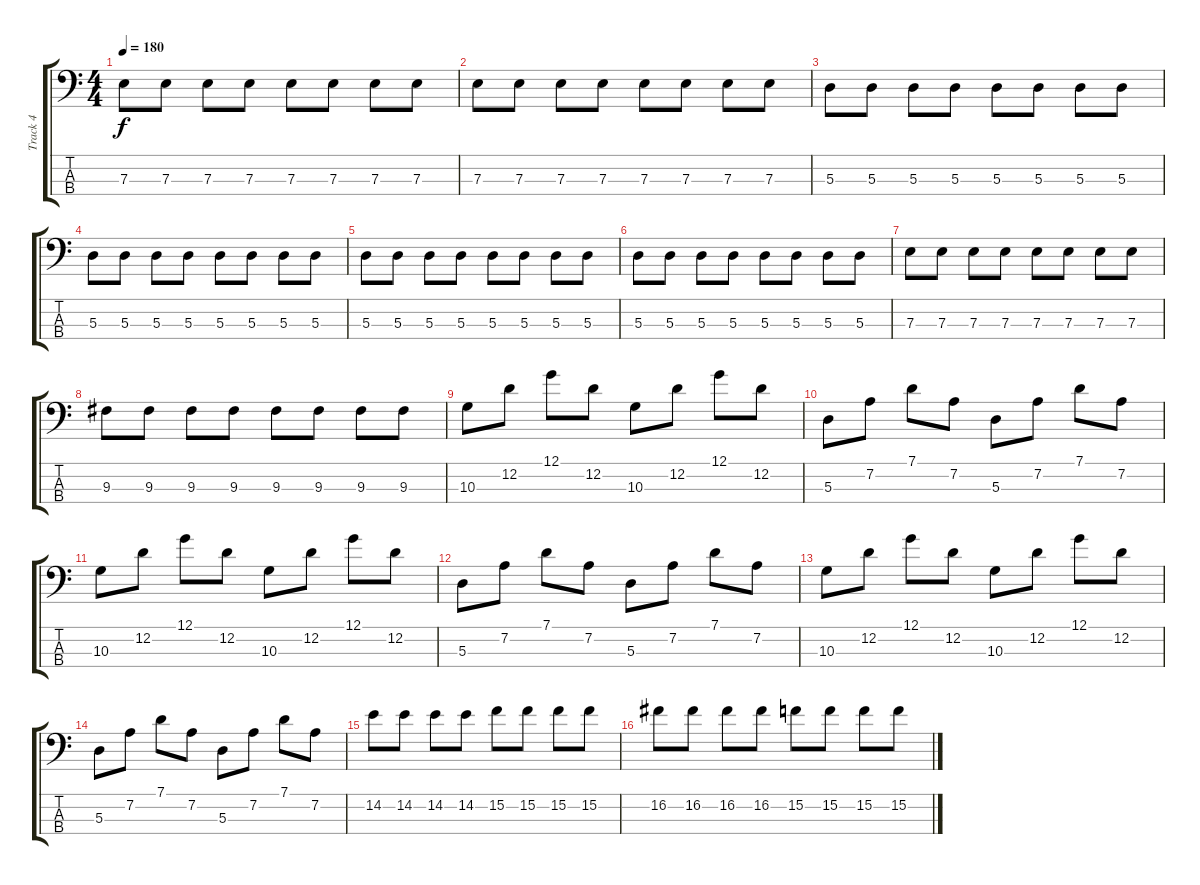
\track ("Track 4" "Track 4") {instrument electricbassfinger}
\staff {score tabs}
\tuning (G2 D2 A1 E1) {hide}
\ts (4 4)
\tempo 180
\clef f4
\ks c
7.3.8{dy f} 7.3.8 7.3.8 7.3.8 7.3.8 7.3.8 7.3.8 7.3.8 |
7.3.8 7.3.8 7.3.8 7.3.8 7.3.8 7.3.8 7.3.8 7.3.8 |
5.3.8 5.3.8 5.3.8 5.3.8 5.3.8 5.3.8 5.3.8 5.3.8 |
5.3.8 5.3.8 5.3.8 5.3.8 5.3.8 5.3.8 5.3.8 5.3.8 |
5.3.8 5.3.8 5.3.8 5.3.8 5.3.8 5.3.8 5.3.8 5.3.8 |
5.3.8 5.3.8 5.3.8 5.3.8 5.3.8 5.3.8 5.3.8 5.3.8 |
7.3.8 7.3.8 7.3.8 7.3.8 7.3.8 7.3.8 7.3.8 7.3.8 |
9.3.8 9.3.8 9.3.8 9.3.8 9.3.8 9.3.8 9.3.8 9.3.8 |
10.3.8 12.2.8 12.1.8 12.2.8 10.3.8 12.2.8 12.1.8 12.2.8 |
5.3.8 7.2.8 7.1.8 7.2.8 5.3.8 7.2.8 7.1.8 7.2.8 |
10.3.8 12.2.8 12.1.8 12.2.8 10.3.8 12.2.8 12.1.8 12.2.8 |
5.3.8 7.2.8 7.1.8 7.2.8 5.3.8 7.2.8 7.1.8 7.2.8 |
10.3.8 12.2.8 12.1.8 12.2.8 10.3.8 12.2.8 12.1.8 12.2.8 |
5.3.8 7.2.8 7.1.8 7.2.8 5.3.8 7.2.8 7.1.8 7.2.8 |
14.2.8 14.2.8 14.2.8 14.2.8 15.2.8 15.2.8 15.2.8 15.2.8 |
16.2.8 16.2.8 16.2.8 16.2.8 15.2.8 15.2.8 15.2.8 15.2.8
